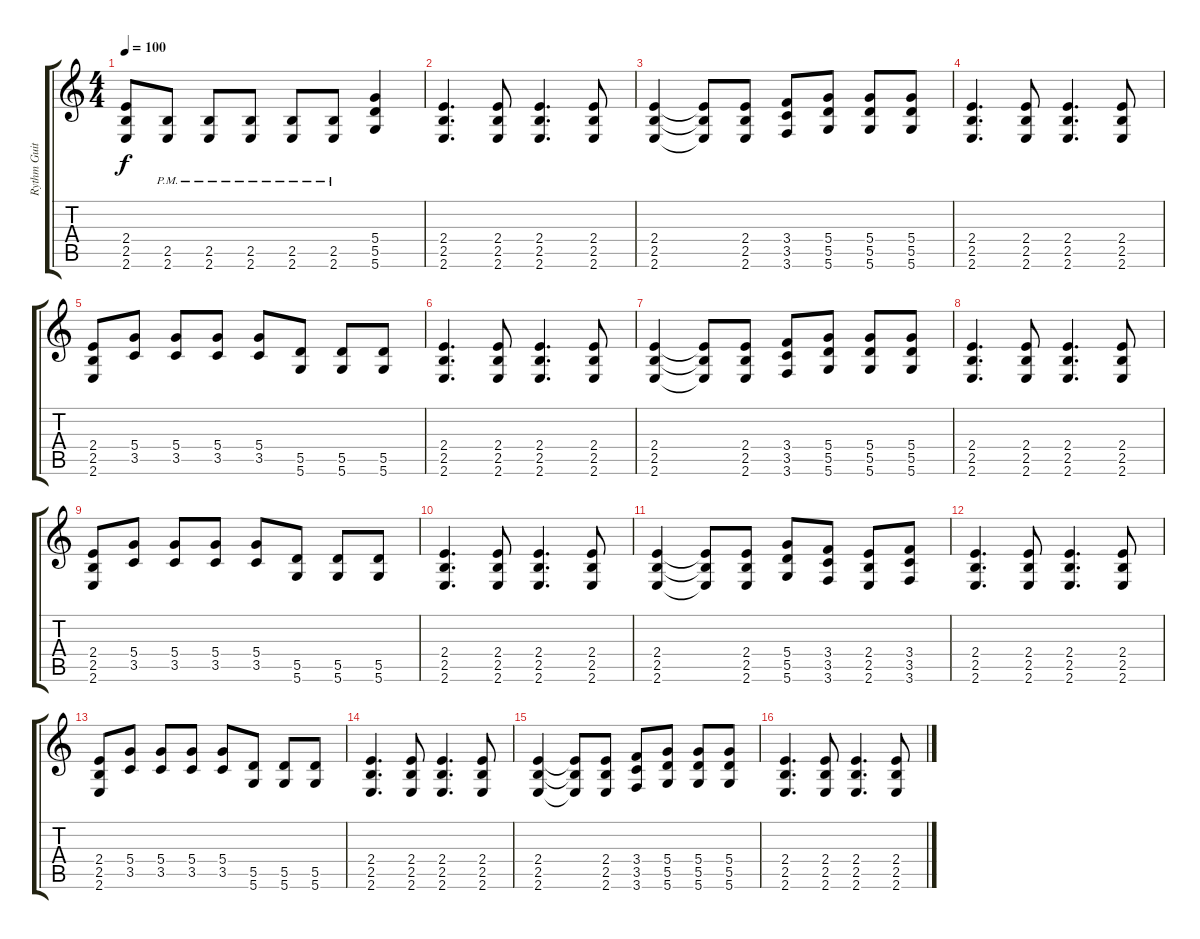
\track ("Rythm Guitar" "Rythm Guit") {instrument distortionguitar}
\staff {score tabs}
\tuning (E4 B3 G3 D3 A2 D2) {hide}
\ts (4 4)
\tempo 100
\clef g2
\ks c
(2.4{t} 2.5{t} 2.6{t}).8{dy f} (2.5{pm} 2.6{pm}).8 (2.5{pm} 2.6{pm}).8 (2.5{pm} 2.6{pm}).8 (2.5{pm} 2.6{pm}).8 (2.5{pm} 2.6{pm}).8 (5.4 5.5 5.6).4 |
(2.4 2.5 2.6).4{d} (2.4 2.5 2.6).8 (2.4 2.5 2.6).4{d} (2.4 2.5 2.6).8 |
(2.4 2.5 2.6).4 (2.4{t} 2.5{t} 2.6{t}).8 (2.4 2.5 2.6).8 (3.4 3.5 3.6).8 (5.4 5.5 5.6).8 (5.4 5.5 5.6).8 (5.4 5.5 5.6).8 |
(2.4 2.5 2.6).4{d} (2.4 2.5 2.6).8 (2.4 2.5 2.6).4{d} (2.4 2.5 2.6).8 |
(2.4 2.5 2.6).8 (5.4 3.5).8 (5.4 3.5).8 (5.4 3.5).8 (5.4 3.5).8 (5.5 5.6).8 (5.5 5.6).8 (5.5 5.6).8 |
(2.4 2.5 2.6).4{d} (2.4 2.5 2.6).8 (2.4 2.5 2.6).4{d} (2.4 2.5 2.6).8 |
(2.4 2.5 2.6).4 (2.4{t} 2.5{t} 2.6{t}).8 (2.4 2.5 2.6).8 (3.4 3.5 3.6).8 (5.4 5.5 5.6).8 (5.4 5.5 5.6).8 (5.4 5.5 5.6).8 |
(2.4 2.5 2.6).4{d} (2.4 2.5 2.6).8 (2.4 2.5 2.6).4{d} (2.4 2.5 2.6).8 |
(2.4 2.5 2.6).8 (5.4 3.5).8 (5.4 3.5).8 (5.4 3.5).8 (5.4 3.5).8 (5.5 5.6).8 (5.5 5.6).8 (5.5 5.6).8 |
(2.4 2.5 2.6).4{d} (2.4 2.5 2.6).8 (2.4 2.5 2.6).4{d} (2.4 2.5 2.6).8 |
(2.4 2.5 2.6).4 (2.4{t} 2.5{t} 2.6{t}).8 (2.4 2.5 2.6).8 (5.4 5.5 5.6).8 (3.4 3.5 3.6).8 (2.4 2.5 2.6).8 (3.4 3.5 3.6).8 |
(2.4 2.5 2.6).4{d} (2.4 2.5 2.6).8 (2.4 2.5 2.6).4{d} (2.4 2.5 2.6).8 |
(2.4 2.5 2.6).8 (5.4 3.5).8 (5.4 3.5).8 (5.4 3.5).8 (5.4 3.5).8 (5.5 5.6).8 (5.5 5.6).8 (5.5 5.6).8 |
(2.4 2.5 2.6).4{d} (2.4 2.5 2.6).8 (2.4 2.5 2.6).4{d} (2.4 2.5 2.6).8 |
(2.4 2.5 2.6).4 (2.4{t} 2.5{t} 2.6{t}).8 (2.4 2.5 2.6).8 (3.4 3.5 3.6).8 (5.4 5.5 5.6).8 (5.4 5.5 5.6).8 (5.4 5.5 5.6).8 |
(2.4 2.5 2.6).4{d} (2.4 2.5 2.6).8 (2.4 2.5 2.6).4{d} (2.4 2.5 2.6).8
